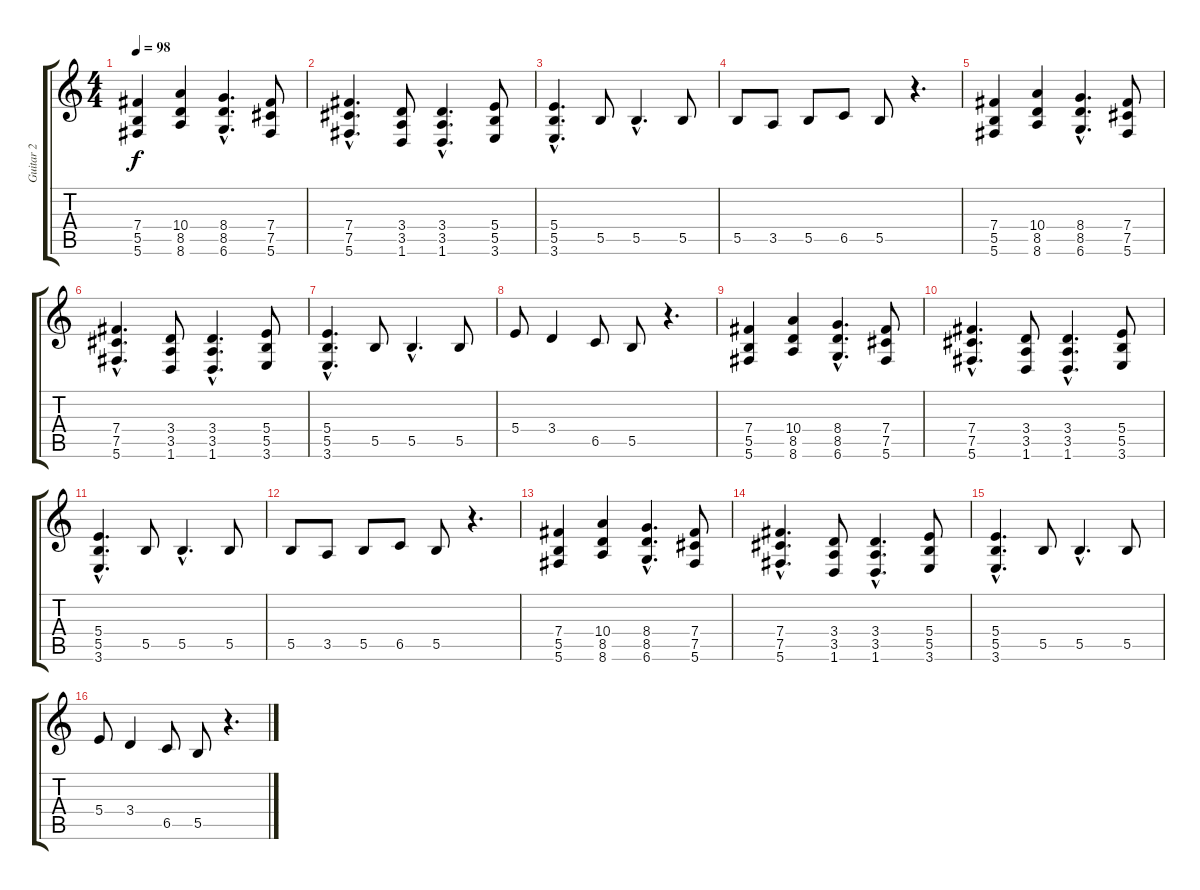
\track ("Guitar 2" "Guitar 2") {instrument overdrivenguitar}
\staff {score tabs}
\tuning (Db4 Ab3 E3 B2 Gb2 Db2) {hide}
\ts (4 4)
\tempo 98
\clef g2
\ks c
(7.4 5.5 5.6).4{dy f} (10.4 8.5 8.6).4 (8.4{hac} 8.5{hac} 6.6{hac}).4{d} (7.4 7.5 5.6).8 |
(7.4{hac} 7.5{hac} 5.6{hac}).4{d} (3.4 3.5 1.6).8 (3.4{hac} 3.5{hac} 1.6{hac}).4{d} (5.4 5.5 3.6).8 |
(5.4{hac} 5.5{hac} 3.6{hac}).4{d} 5.5.8 5.5{hac}.4{d} 5.5.8 |
5.5.8 3.5.8 5.5.8 6.5.8 5.5.8 r.4{d} |
(7.4 5.5 5.6).4 (10.4 8.5 8.6).4 (8.4{hac} 8.5{hac} 6.6{hac}).4{d} (7.4 7.5 5.6).8 |
(7.4{hac} 7.5{hac} 5.6{hac}).4{d} (3.4 3.5 1.6).8 (3.4{hac} 3.5{hac} 1.6{hac}).4{d} (5.4 5.5 3.6).8 |
(5.4{hac} 5.5{hac} 3.6{hac}).4{d} 5.5.8 5.5{hac}.4{d} 5.5.8 |
5.4.8 3.4.4 6.5.8 5.5.8 r.4{d} |
(7.4 5.5 5.6).4 (10.4 8.5 8.6).4 (8.4{hac} 8.5{hac} 6.6{hac}).4{d} (7.4 7.5 5.6).8 |
(7.4{hac} 7.5{hac} 5.6{hac}).4{d} (3.4 3.5 1.6).8 (3.4{hac} 3.5{hac} 1.6{hac}).4{d} (5.4 5.5 3.6).8 |
(5.4{hac} 5.5{hac} 3.6{hac}).4{d} 5.5.8 5.5{hac}.4{d} 5.5.8 |
5.5.8 3.5.8 5.5.8 6.5.8 5.5.8 r.4{d} |
(7.4 5.5 5.6).4 (10.4 8.5 8.6).4 (8.4{hac} 8.5{hac} 6.6{hac}).4{d} (7.4 7.5 5.6).8 |
(7.4{hac} 7.5{hac} 5.6{hac}).4{d} (3.4 3.5 1.6).8 (3.4{hac} 3.5{hac} 1.6{hac}).4{d} (5.4 5.5 3.6).8 |
(5.4{hac} 5.5{hac} 3.6{hac}).4{d} 5.5.8 5.5{hac}.4{d} 5.5.8 |
5.4.8 3.4.4 6.5.8 5.5.8 r.4{d}
